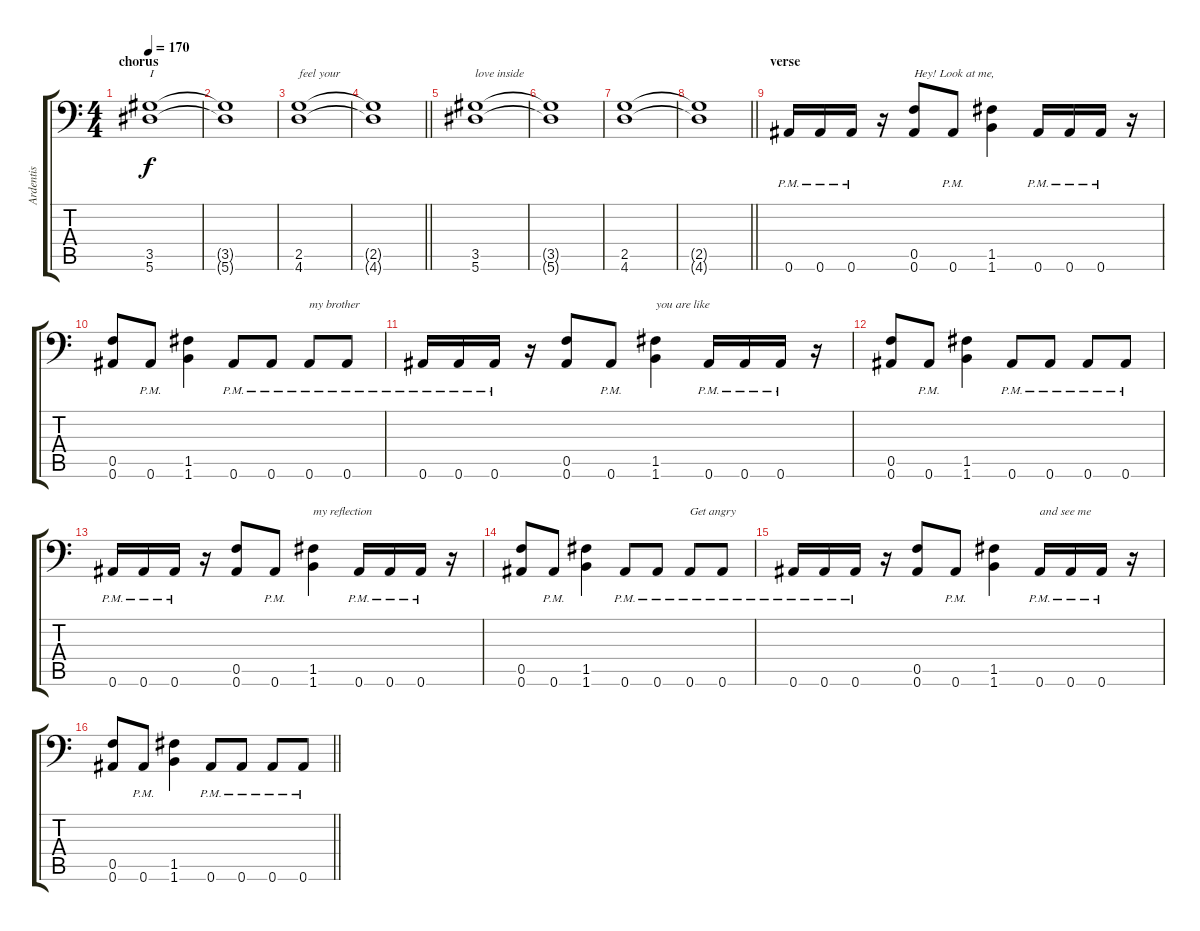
\track ("Ardentis" "Ardentis") {instrument overdrivenguitar}
\staff {score tabs}
\tuning (C4 G3 Eb3 Bb2 F2 Bb1) {hide}
\ts (4 4)
\section ("" "chorus")
\tempo 170
\clef f4
\ks c
(3.5 5.6).1{txt "I" dy f} |
(3.5{t} 5.6{t}).1 |
(2.5 4.6).1{txt "feel your"} |
\barLineRight lightlight
(2.5{t} 4.6{t}).1 |
(3.5 5.6).1{txt "love inside"} |
(3.5{t} 5.6{t}).1 |
(2.5 4.6).1 |
\barLineRight lightlight
(2.5{t} 4.6{t}).1 |
\section ("" "verse")
0.6{pm}.16 0.6{pm}.16 0.6{pm}.16 r.16 (0.5 0.6).8{txt "Hey! Look at me,"} 0.6{pm}.8 (1.5 1.6).4 0.6{pm}.16 0.6{pm}.16 0.6{pm}.16 r.16 |
(0.5 0.6).8 0.6{pm}.8 (1.5 1.6).4 0.6{pm}.8 0.6{pm}.8 0.6{pm}.8{txt "my brother"} 0.6{pm}.8 |
0.6{pm}.16 0.6{pm}.16 0.6{pm}.16 r.16 (0.5 0.6).8 0.6{pm}.8 (1.5 1.6).4{txt "you are like"} 0.6{pm}.16 0.6{pm}.16 0.6{pm}.16 r.16 |
(0.5 0.6).8 0.6{pm}.8 (1.5 1.6).4 0.6{pm}.8 0.6{pm}.8 0.6{pm}.8 0.6{pm}.8 |
0.6{pm}.16 0.6{pm}.16 0.6{pm}.16 r.16 (0.5 0.6).8 0.6{pm}.8 (1.5 1.6).4{txt "my reflection"} 0.6{pm}.16 0.6{pm}.16 0.6{pm}.16 r.16 |
(0.5 0.6).8 0.6{pm}.8 (1.5 1.6).4 0.6{pm}.8 0.6{pm}.8 0.6{pm}.8{txt "Get angry"} 0.6{pm}.8 |
0.6{pm}.16 0.6{pm}.16 0.6{pm}.16 r.16 (0.5 0.6).8 0.6{pm}.8 (1.5 1.6).4 0.6{pm}.16{txt "and see me"} 0.6{pm}.16 0.6{pm}.16 r.16 |
\barLineRight lightlight
(0.5 0.6).8 0.6{pm}.8 (1.5 1.6).4 0.6{pm}.8 0.6{pm}.8 0.6{pm}.8 0.6{pm}.8
